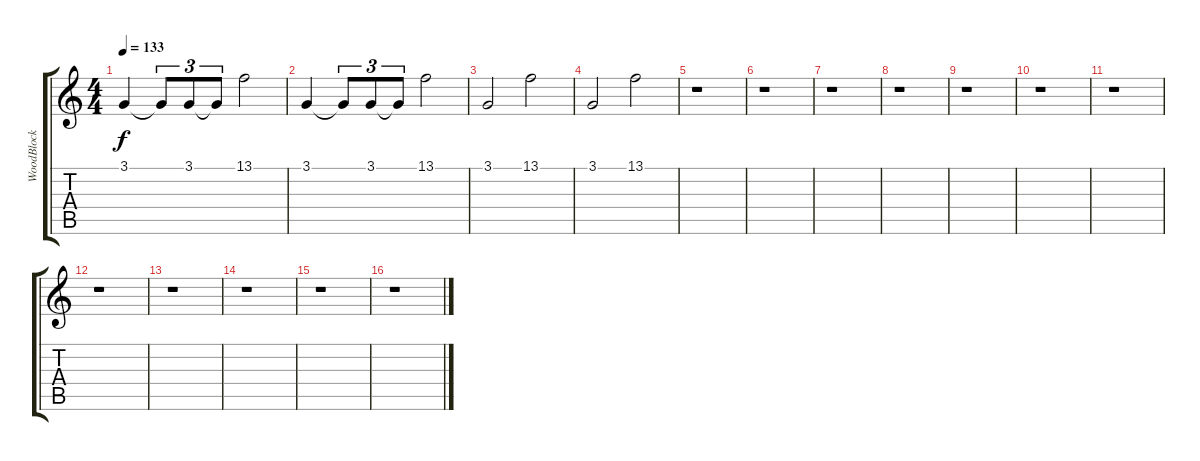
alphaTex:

\track ("WoodBlock" "WoodBlock") {instrument woodblock}
\staff {score tabs}
\tuning (E4 B3 G3 D3 A2 E2) {hide}
\ts (4 4)
\tempo 133
\clef g2
\ks c
3.1.4{dy f} 3.1{t}.8{tu (3 2)} 3.1.8{tu (3 2)} 3.1{t}.8{tu (3 2)} 13.1.2 |
3.1.4 3.1{t}.8{tu (3 2)} 3.1.8{tu (3 2)} 3.1{t}.8{tu (3 2)} 13.1.2 |
3.1.2 13.1.2 |
3.1.2 13.1.2 |
r.1 |
r.1 |
r.1 |
r.1 |
r.1 |
r.1 |
r.1 |
r.1 |
r.1 |
r.1 |
r.1 |
r.1
